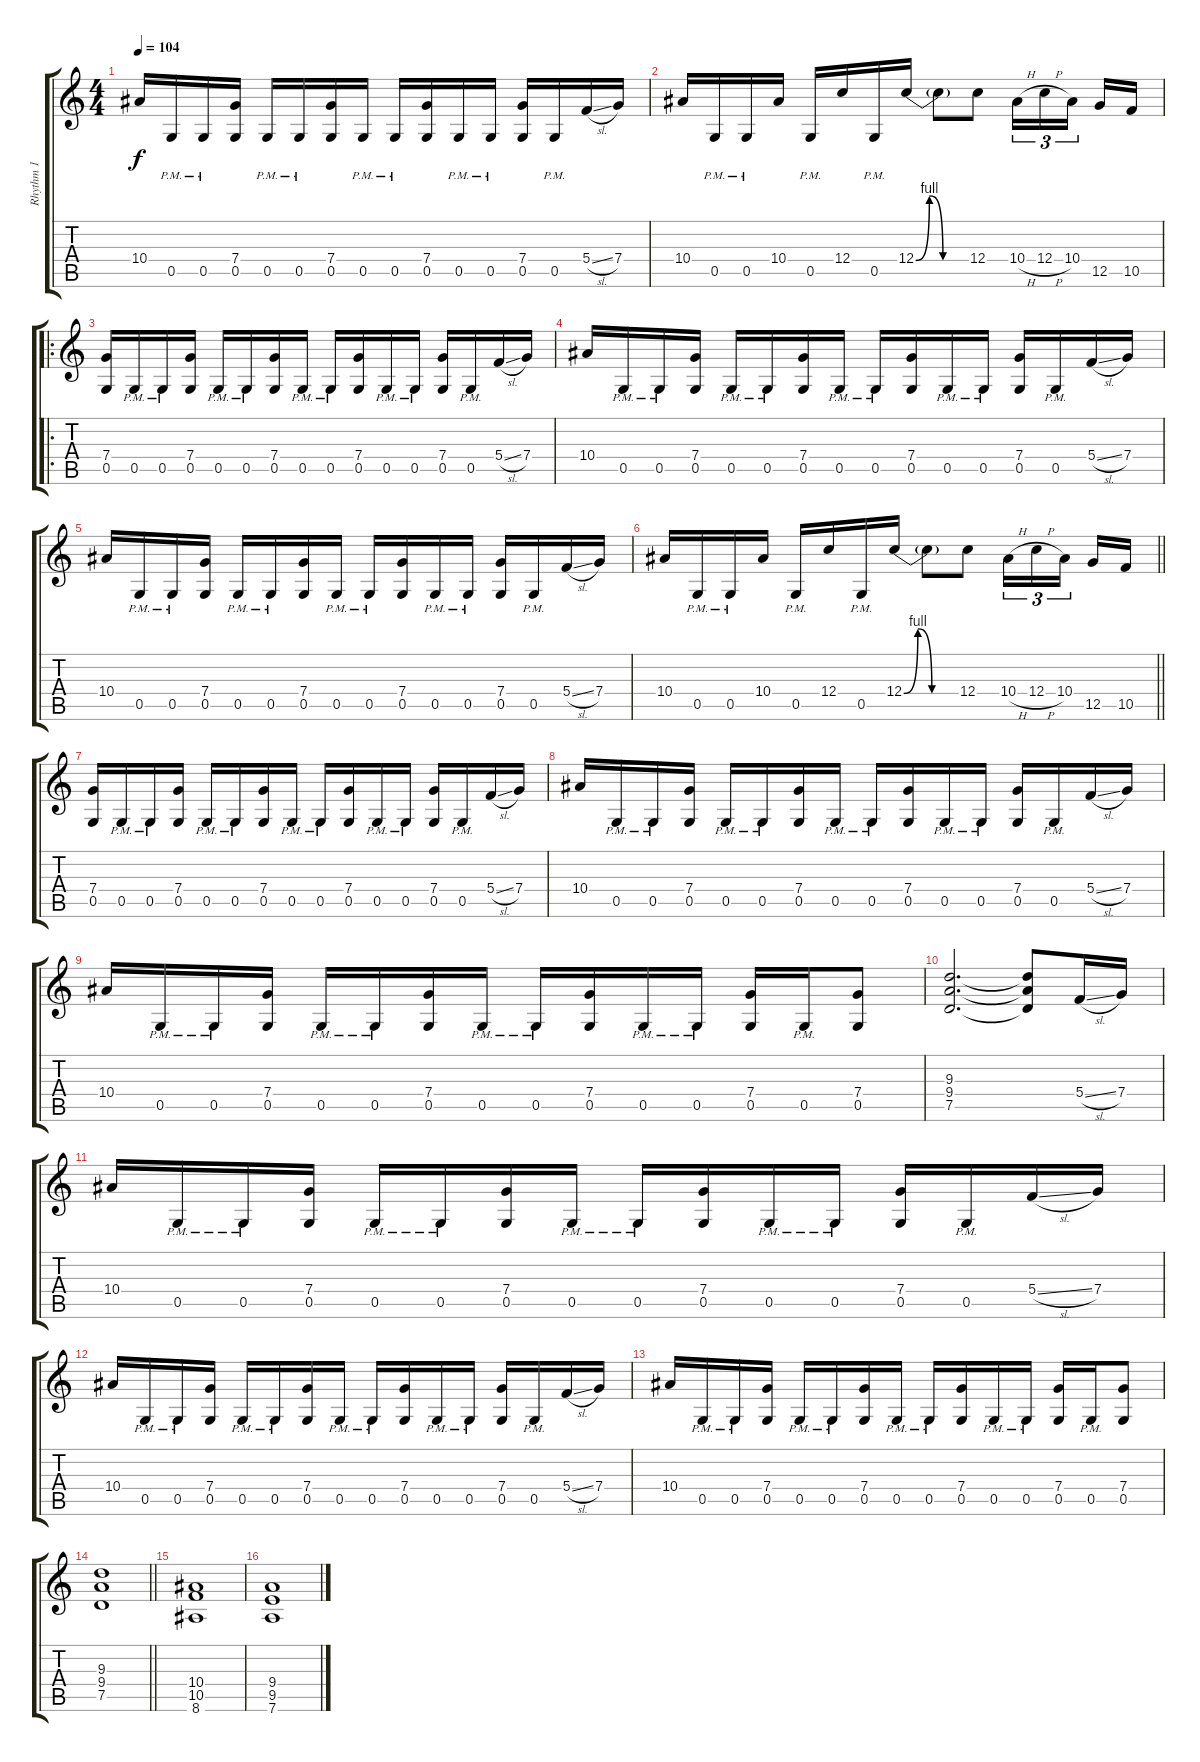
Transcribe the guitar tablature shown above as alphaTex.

\track ("Rhythm 1" "Rhythm 1") {instrument distortionguitar}
\staff {score tabs}
\tuning (D4 A3 F3 C3 G2 D2) {hide}
\ts (4 4)
\tempo 104
\clef g2
\ks c
10.4.16{dy f} 0.5{pm}.16 0.5{pm}.16 (7.4 0.5).16 0.5{pm}.16 0.5{pm}.16 (7.4 0.5).16 0.5{pm}.16 0.5{pm}.16 (7.4 0.5).16 0.5{pm}.16 0.5{pm}.16 (7.4 0.5).16 0.5{pm}.16 5.4{sl}.16 7.4.16 |
10.4.16 0.5{pm}.16 0.5{pm}.16 10.4.16 0.5{pm}.16 12.4.16 0.5{pm}.16 12.4{be (custom 0 0 15 4 30 0 60 0)}.16 12.4{t}.8 12.4.8 10.4{h}.16{tu (3 2)} 12.4{h}.16{tu (3 2)} 10.4.16{tu (3 2) beam splitsecondary} 12.5.16 10.5.16 |
\ro
(7.4 0.5).16 0.5{pm}.16 0.5{pm}.16 (7.4 0.5).16 0.5{pm}.16 0.5{pm}.16 (7.4 0.5).16 0.5{pm}.16 0.5{pm}.16 (7.4 0.5).16 0.5{pm}.16 0.5{pm}.16 (7.4 0.5).16 0.5{pm}.16 5.4{sl}.16 7.4.16 |
10.4.16 0.5{pm}.16 0.5{pm}.16 (7.4 0.5).16 0.5{pm}.16 0.5{pm}.16 (7.4 0.5).16 0.5{pm}.16 0.5{pm}.16 (7.4 0.5).16 0.5{pm}.16 0.5{pm}.16 (7.4 0.5).16 0.5{pm}.16 5.4{sl}.16 7.4.16 |
10.4.16 0.5{pm}.16 0.5{pm}.16 (7.4 0.5).16 0.5{pm}.16 0.5{pm}.16 (7.4 0.5).16 0.5{pm}.16 0.5{pm}.16 (7.4 0.5).16 0.5{pm}.16 0.5{pm}.16 (7.4 0.5).16 0.5{pm}.16 5.4{sl}.16 7.4.16 |
\barLineRight lightlight
10.4.16 0.5{pm}.16 0.5{pm}.16 10.4.16 0.5{pm}.16 12.4.16 0.5{pm}.16 12.4{be (custom 0 0 15 4 30 0 60 0)}.16 12.4{t}.8 12.4.8 10.4{h}.16{tu (3 2)} 12.4{h}.16{tu (3 2)} 10.4.16{tu (3 2) beam splitsecondary} 12.5.16 10.5.16 |
(7.4 0.5).16 0.5{pm}.16 0.5{pm}.16 (7.4 0.5).16 0.5{pm}.16 0.5{pm}.16 (7.4 0.5).16 0.5{pm}.16 0.5{pm}.16 (7.4 0.5).16 0.5{pm}.16 0.5{pm}.16 (7.4 0.5).16 0.5{pm}.16 5.4{sl}.16 7.4.16 |
10.4.16 0.5{pm}.16 0.5{pm}.16 (7.4 0.5).16 0.5{pm}.16 0.5{pm}.16 (7.4 0.5).16 0.5{pm}.16 0.5{pm}.16 (7.4 0.5).16 0.5{pm}.16 0.5{pm}.16 (7.4 0.5).16 0.5{pm}.16 5.4{sl}.16 7.4.16 |
10.4.16 0.5{pm}.16 0.5{pm}.16 (7.4 0.5).16 0.5{pm}.16 0.5{pm}.16 (7.4 0.5).16 0.5{pm}.16 0.5{pm}.16 (7.4 0.5).16 0.5{pm}.16 0.5{pm}.16 (7.4 0.5).16 0.5{pm}.16 (7.4 0.5).8 |
(9.3 9.4 7.5).2{d} (9.3{t} 9.4{t} 7.5{t}).8 5.4{sl}.16 7.4.16 |
10.4.16 0.5{pm}.16 0.5{pm}.16 (7.4 0.5).16 0.5{pm}.16 0.5{pm}.16 (7.4 0.5).16 0.5{pm}.16 0.5{pm}.16 (7.4 0.5).16 0.5{pm}.16 0.5{pm}.16 (7.4 0.5).16 0.5{pm}.16 5.4{sl}.16 7.4.16 |
10.4.16 0.5{pm}.16 0.5{pm}.16 (7.4 0.5).16 0.5{pm}.16 0.5{pm}.16 (7.4 0.5).16 0.5{pm}.16 0.5{pm}.16 (7.4 0.5).16 0.5{pm}.16 0.5{pm}.16 (7.4 0.5).16 0.5{pm}.16 5.4{sl}.16 7.4.16 |
10.4.16 0.5{pm}.16 0.5{pm}.16 (7.4 0.5).16 0.5{pm}.16 0.5{pm}.16 (7.4 0.5).16 0.5{pm}.16 0.5{pm}.16 (7.4 0.5).16 0.5{pm}.16 0.5{pm}.16 (7.4 0.5).16 0.5{pm}.16 (7.4 0.5).8 |
\barLineRight lightlight
(9.3 9.4 7.5).1 |
(10.4 10.5 8.6).1 |
(9.4 9.5 7.6).1
